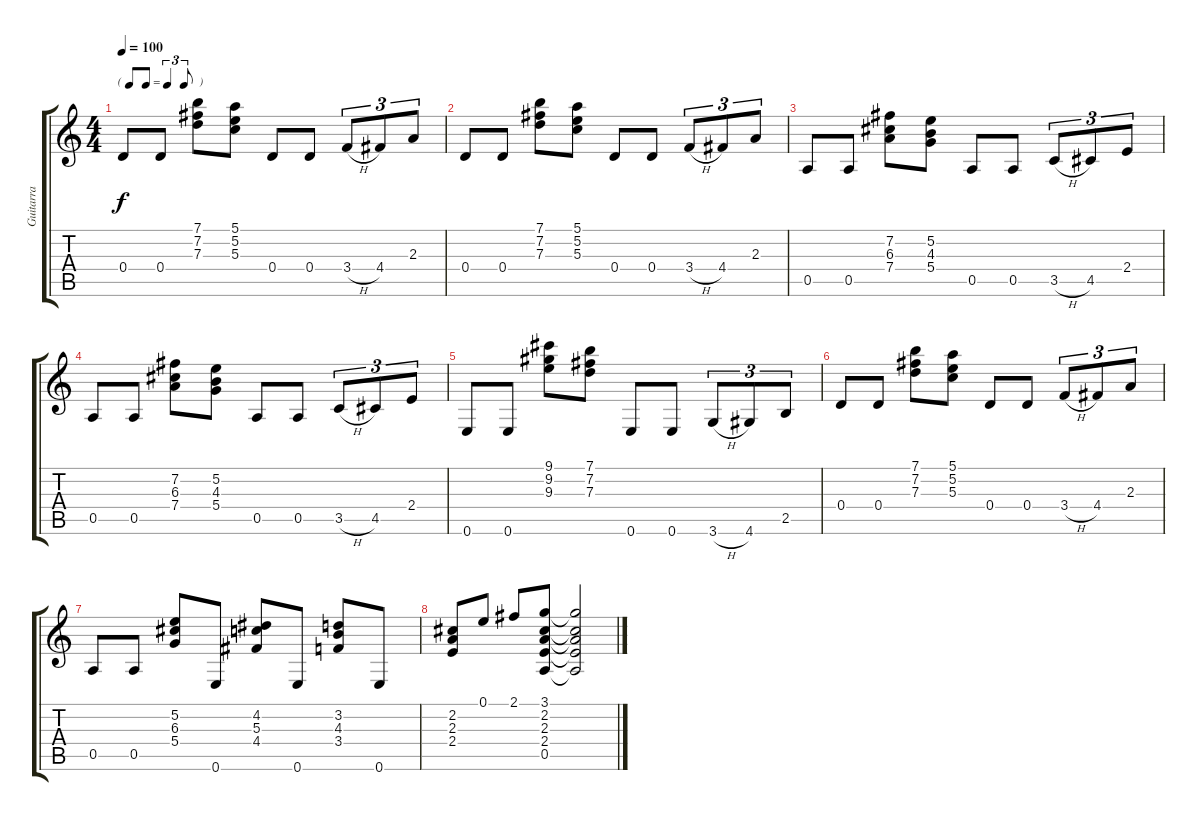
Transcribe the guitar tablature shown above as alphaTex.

\track ("Guitarra" "Guitarra") {instrument acousticguitarsteel}
\staff {score tabs}
\tuning (E4 B3 G3 D3 A2 E2) {hide}
\ts (4 4)
\tf triplet8th
\tempo 100
\clef g2
\ks c
0.4.8{dy f} 0.4.8 (7.1 7.2 7.3).8 (5.1 5.2 5.3).8 0.4.8 0.4.8 3.4{h}.8{tu (3 2)} 4.4.8{tu (3 2)} 2.3.8{tu (3 2)} |
0.4.8 0.4.8 (7.1 7.2 7.3).8 (5.1 5.2 5.3).8 0.4.8 0.4.8 3.4{h}.8{tu (3 2)} 4.4.8{tu (3 2)} 2.3.8{tu (3 2)} |
0.5.8 0.5.8 (7.2 6.3 7.4).8 (5.2 4.3 5.4).8 0.5.8 0.5.8 3.5{h}.8{tu (3 2)} 4.5.8{tu (3 2)} 2.4.8{tu (3 2)} |
0.5.8 0.5.8 (7.2 6.3 7.4).8 (5.2 4.3 5.4).8 0.5.8 0.5.8 3.5{h}.8{tu (3 2)} 4.5.8{tu (3 2)} 2.4.8{tu (3 2)} |
0.6.8 0.6.8 (9.1 9.2 9.3).8 (7.1 7.2 7.3).8 0.6.8 0.6.8 3.6{h}.8{tu (3 2)} 4.6.8{tu (3 2)} 2.5.8{tu (3 2)} |
0.4.8 0.4.8 (7.1 7.2 7.3).8 (5.1 5.2 5.3).8 0.4.8 0.4.8 3.4{h}.8{tu (3 2)} 4.4.8{tu (3 2)} 2.3.8{tu (3 2)} |
0.5.8 0.5.8 (5.2 6.3 5.4).8 0.6.8 (4.2 5.3 4.4).8 0.6.8 (3.2 4.3 3.4).8 0.6.8 |
(2.2 2.3 2.4).8 0.1.8 2.1.8 (3.1 2.2 2.3 2.4 0.5).8 (3.1{t} 2.2{t} 2.3{t} 2.4{t} 0.5{t}).2
